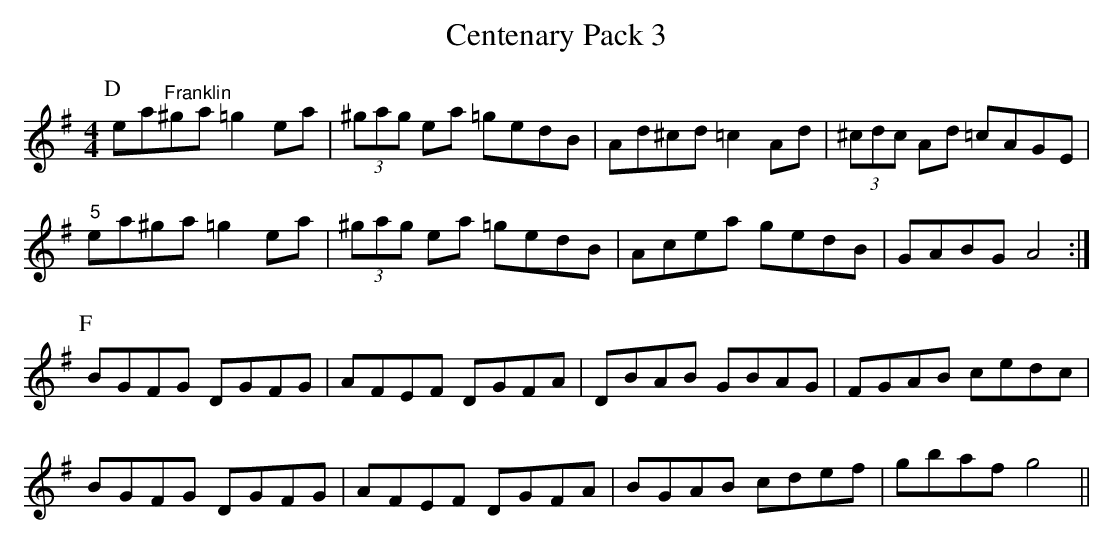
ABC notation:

X:1
T:Centenary Pack 3
M:4/4
L:1/8
K:A Dorion
P:D
ea"Franklin"^ga =g2 ea | (3^gag ea =gedB | Ad^cd =c2 Ad | (3^cdc Ad =cAGE |
"5"eat^ga =g2 ea | (3^gag ea =gedB | Acea gedB | GABG A4 :|
K:G
P:F
BGFG DGFG | AFEF DGFA | DBAB GBAG | FGAB cedc |
BGFG DGFG | AFEF DGFA | BGAB cdef | gbaf g4 ||
